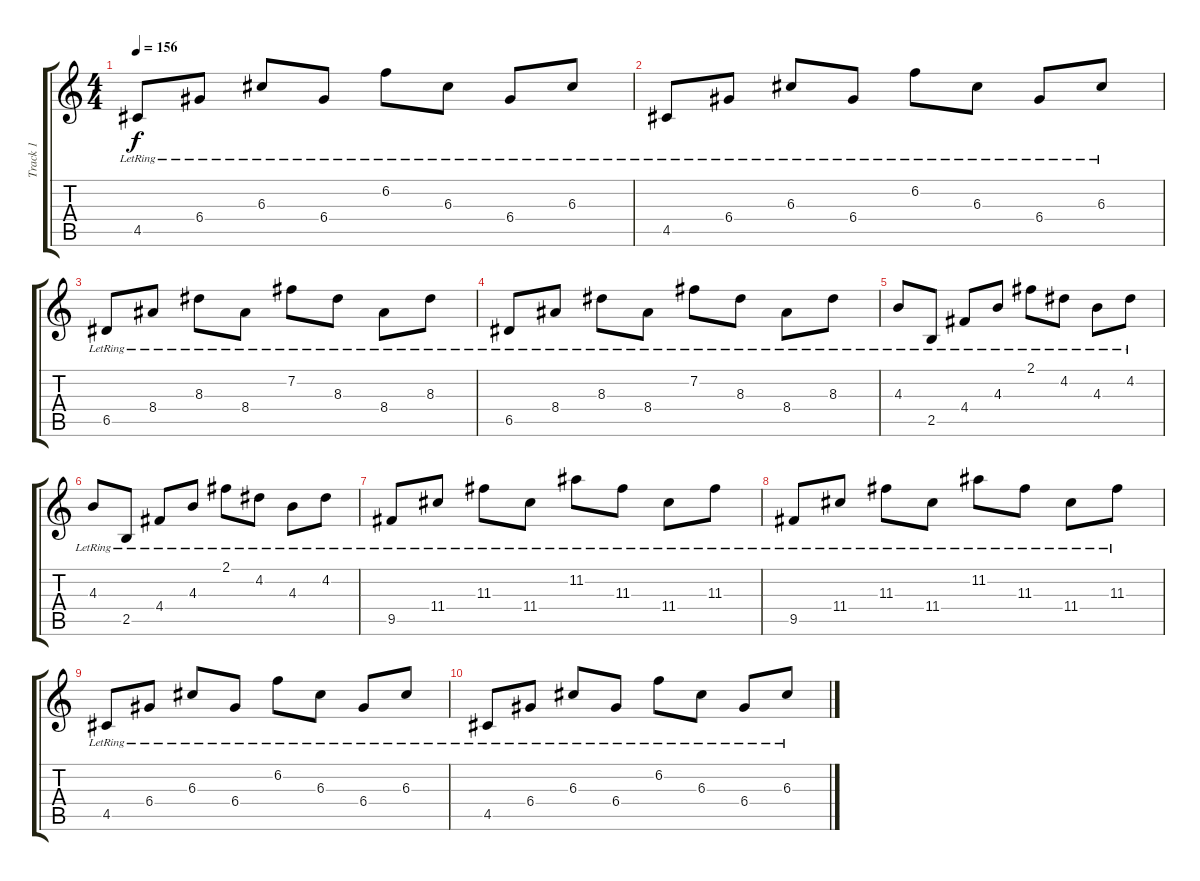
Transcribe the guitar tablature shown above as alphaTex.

\track ("Track 1" "Track 1") {instrument electricguitarjazz}
\staff {score tabs}
\tuning (E4 B3 G3 D3 A2 E2) {hide}
\ts (4 4)
\tempo 156
\clef g2
\ks c
4.5{lr}.8{dy f} 6.4{lr}.8 6.3{lr}.8 6.4{lr}.8 6.2{lr}.8 6.3{lr}.8 6.4{lr}.8 6.3{lr}.8 |
4.5{lr}.8 6.4{lr}.8 6.3{lr}.8 6.4{lr}.8 6.2{lr}.8 6.3{lr}.8 6.4{lr}.8 6.3{lr}.8 |
6.5{lr}.8 8.4{lr}.8 8.3{lr}.8 8.4{lr}.8 7.2{lr}.8 8.3{lr}.8 8.4{lr}.8 8.3{lr}.8 |
6.5{lr}.8 8.4{lr}.8 8.3{lr}.8 8.4{lr}.8 7.2{lr}.8 8.3{lr}.8 8.4{lr}.8 8.3{lr}.8 |
4.3{lr}.8 2.5{lr}.8 4.4{lr}.8 4.3{lr}.8 2.1{lr}.8 4.2{lr}.8 4.3{lr}.8 4.2{lr}.8 |
4.3{lr}.8 2.5{lr}.8 4.4{lr}.8 4.3{lr}.8 2.1{lr}.8 4.2{lr}.8 4.3{lr}.8 4.2{lr}.8 |
9.5{lr}.8 11.4{lr}.8 11.3{lr}.8 11.4{lr}.8 11.2{lr}.8 11.3{lr}.8 11.4{lr}.8 11.3{lr}.8 |
9.5{lr}.8 11.4{lr}.8 11.3{lr}.8 11.4{lr}.8 11.2{lr}.8 11.3{lr}.8 11.4{lr}.8 11.3{lr}.8 |
4.5{lr}.8 6.4{lr}.8 6.3{lr}.8 6.4{lr}.8 6.2{lr}.8 6.3{lr}.8 6.4{lr}.8 6.3{lr}.8 |
4.5{lr}.8 6.4{lr}.8 6.3{lr}.8 6.4{lr}.8 6.2{lr}.8 6.3{lr}.8 6.4{lr}.8 6.3{lr}.8
